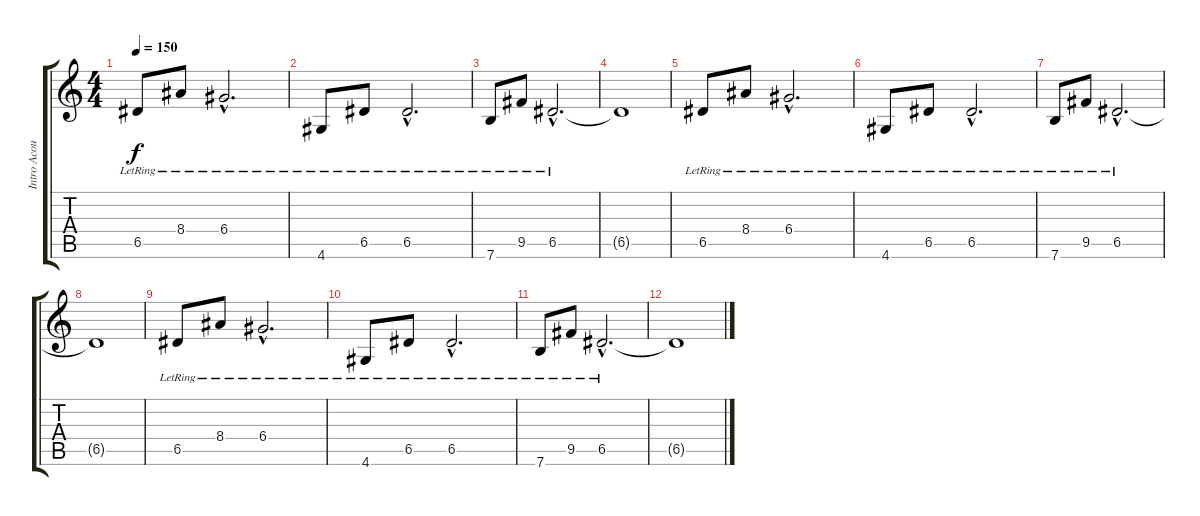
\track ("Intro Acoustic" "Intro Acou") {instrument acousticguitarsteel}
\staff {score tabs}
\tuning (E4 B3 G3 D3 A2 E2) {hide}
\ts (4 4)
\tempo 150
\clef g2
\ks c
6.5{lr}.8{dy f instrument acousticguitarsteel} 8.4{lr}.8 6.4{hac lr}.2{d} |
4.6{lr}.8 6.5{lr}.8 6.5{hac lr}.2{d} |
7.6{lr}.8 9.5{lr}.8 6.5{hac lr}.2{d} |
6.5{t}.1 |
6.5{lr}.8 8.4{lr}.8 6.4{hac lr}.2{d} |
4.6{lr}.8 6.5{lr}.8 6.5{hac lr}.2{d} |
7.6{lr}.8 9.5{lr}.8 6.5{hac lr}.2{d} |
6.5{t}.1 |
6.5{lr}.8 8.4{lr}.8 6.4{hac lr}.2{d} |
4.6{lr}.8 6.5{lr}.8 6.5{hac lr}.2{d} |
7.6{lr}.8 9.5{lr}.8 6.5{hac lr}.2{d} |
6.5{t}.1
